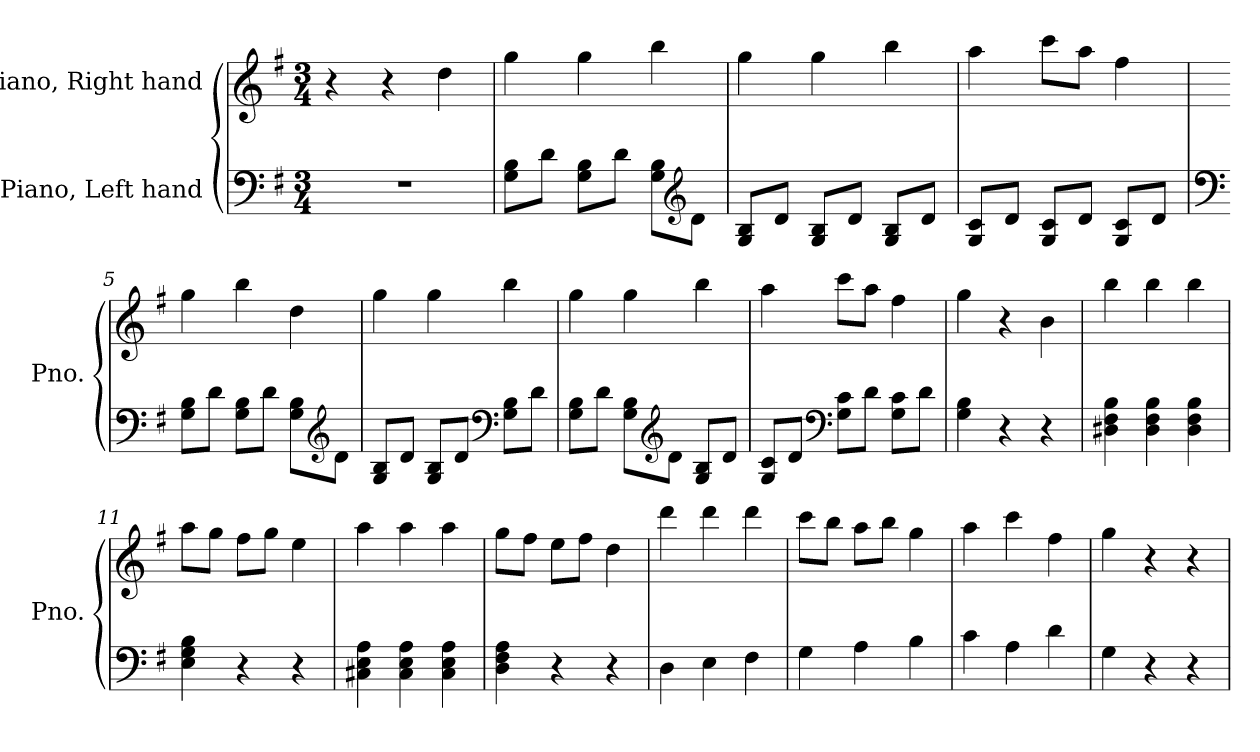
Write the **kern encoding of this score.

**kern	**kern
*part2	*part1
*staff2	*staff1
*I"Piano, Left hand	*I"Piano, Right hand
*I'Pno.	*I'Pno.
*clefF4	*clefG2
*k[f#]	*k[f#]
*M3/4	*M3/4
*MM120	*MM120
=1	=1
2.r	4r
.	4r
.	4dd\
=2	=2
8G\ 8B\L	4gg\
8d\J	.
8G\ 8B\L	4gg\
8d\J	.
8G\ 8B\L	4bb\
*clefG2	*
8d\J	.
=3	=3
8G/ 8B/L	4gg\
8d/J	.
8G/ 8B/L	4gg\
8d/J	.
8G/ 8B/L	4bb\
8d/J	.
=4	=4
8G/ 8c/L	4aa\
8d/J	.
8G/ 8c/L	8ccc\L
8d/J	8aa\J
8G/ 8c/L	4ff#\
8d/J	.
=5	=5
*clefF4	*
8G\ 8B\L	4gg\
8d\J	.
8G\ 8B\L	4bb\
8d\J	.
8G\ 8B\L	4dd\
*clefG2	*
8d\J	.
!!LO:LB:g=z
=6	=6
8G/ 8B/L	4gg\
8d/J	.
8G/ 8B/L	4gg\
8d/J	.
*clefF4	*
8G\ 8B\L	4bb\
8d\J	.
=7	=7
8G\ 8B\L	4gg\
8d\J	.
8G\ 8B\L	4gg\
*clefG2	*
8d\J	.
8G/ 8B/L	4bb\
8d/J	.
=8	=8
8G/ 8c/L	4aa\
8d/J	.
*clefF4	*
8G\ 8c\L	8ccc\L
8d\J	8aa\J
8G\ 8c\L	4ff#\
8d\J	.
=9	=9
4G\ 4B\	4gg\
4r	4r
4r	4b\
=10	=10
4D#X\ 4F#\ 4B\	4bb\
4D#\ 4F#\ 4B\	4bb\
4D#\ 4F#\ 4B\	4bb\
=11	=11
4E\ 4G\ 4B\	8aa\L
.	8gg\J
4r	8ff#\L
.	8gg\J
4r	4ee\
!!LO:LB:g=z
=12	=12
4C#X\ 4E\ 4A\	4aa\
4C#\ 4E\ 4A\	4aa\
4C#\ 4E\ 4A\	4aa\
=13	=13
4D\ 4F#\ 4A\	8gg\L
.	8ff#\J
4r	8ee\L
.	8ff#\J
4r	4dd\
=14	=14
4D\	4ddd\
4E\	4ddd\
4F#\	4ddd\
=15	=15
4G\	8ccc\L
.	8bb\J
4A\	8aa\L
.	8bb\J
4B\	4gg\
=16	=16
4c\	4aa\
4A\	4ccc\
4d\	4ff#\
=17	=17
4G\	4gg\
4r	4r
4r	4r
=	=
*-	*-
